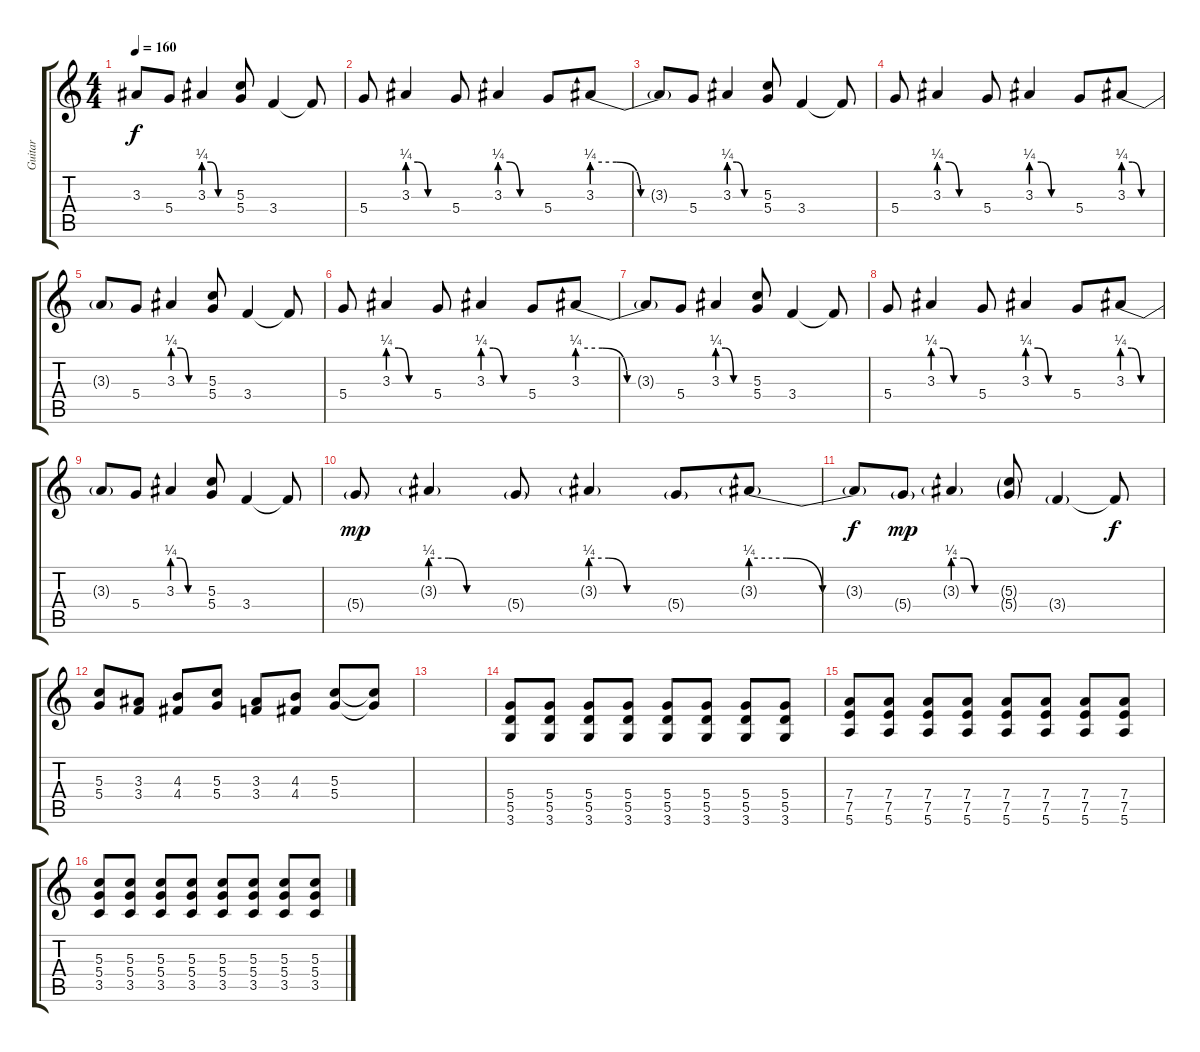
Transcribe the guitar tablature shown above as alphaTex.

\track ("Guitar" "Guitar") {instrument distortionguitar}
\staff {score tabs}
\tuning (E4 B3 G3 D3 A2 E2) {hide}
\ts (4 4)
\tempo 160
\clef g2
\ks c
3.3{t}.8{dy f} 5.4.8 3.3{be (custom 0 1 15 1 30 0 60 0)}.4 (5.3 5.4).8 3.4.4 3.4{t}.8 |
5.4.8 3.3{be (custom 0 1 15 1 30 0 60 0)}.4 5.4.8 3.3{be (custom 0 1 15 1 30 0 60 0)}.4 5.4.8 3.3{be (custom 0 1 15 1 30 0 60 0)}.8 |
3.3{t}.8 5.4.8 3.3{be (custom 0 1 15 1 30 0 60 0)}.4 (5.3 5.4).8 3.4.4 3.4{t}.8 |
5.4.8 3.3{be (custom 0 1 15 1 30 0 60 0)}.4 5.4.8 3.3{be (custom 0 1 15 1 30 0 60 0)}.4 5.4.8 3.3{be (custom 0 1 15 1 30 0 60 0)}.8 |
3.3{t}.8 5.4.8 3.3{be (custom 0 1 15 1 30 0 60 0)}.4 (5.3 5.4).8 3.4.4 3.4{t}.8 |
5.4.8 3.3{be (custom 0 1 15 1 30 0 60 0)}.4 5.4.8 3.3{be (custom 0 1 15 1 30 0 60 0)}.4 5.4.8 3.3{be (custom 0 1 15 1 30 0 60 0)}.8 |
3.3{t}.8 5.4.8 3.3{be (custom 0 1 15 1 30 0 60 0)}.4 (5.3 5.4).8 3.4.4 3.4{t}.8 |
5.4.8 3.3{be (custom 0 1 15 1 30 0 60 0)}.4 5.4.8 3.3{be (custom 0 1 15 1 30 0 60 0)}.4 5.4.8 3.3{be (custom 0 1 15 1 30 0 60 0)}.8 |
3.3{t}.8 5.4.8 3.3{be (custom 0 1 15 1 30 0 60 0)}.4 (5.3 5.4).8 3.4.4 3.4{t}.8 |
5.4{g}.8{dy mp} 3.3{be (custom 0 1 15 1 30 0 60 0) g}.4 5.4{g}.8 3.3{be (custom 0 1 15 1 30 0 60 0) g}.4 5.4{g}.8 3.3{be (custom 0 1 15 1 30 0 60 0) g}.8 |
3.3{t}.8{dy f} 5.4{g}.8{dy mp} 3.3{be (custom 0 1 15 1 30 0 60 0) g}.4 (5.3{g} 5.4{g}).8 3.4{g}.4 3.4{t}.8{dy f} |
(5.3 5.4).8 (3.3 3.4).8 (4.3 4.4).8 (5.3 5.4).8 (3.3 3.4).8 (4.3 4.4).8 (5.3 5.4).8 (5.3{t} 5.4{t}).8 |
|
(5.4 5.5 3.6).8 (5.4 5.5 3.6).8 (5.4 5.5 3.6).8 (5.4 5.5 3.6).8 (5.4 5.5 3.6).8 (5.4 5.5 3.6).8 (5.4 5.5 3.6).8 (5.4 5.5 3.6).8 |
(7.4 7.5 5.6).8 (7.4 7.5 5.6).8 (7.4 7.5 5.6).8 (7.4 7.5 5.6).8 (7.4 7.5 5.6).8 (7.4 7.5 5.6).8 (7.4 7.5 5.6).8 (7.4 7.5 5.6).8 |
(5.3 5.4 3.5).8 (5.3 5.4 3.5).8 (5.3 5.4 3.5).8 (5.3 5.4 3.5).8 (5.3 5.4 3.5).8 (5.3 5.4 3.5).8 (5.3 5.4 3.5).8 (5.3 5.4 3.5).8
